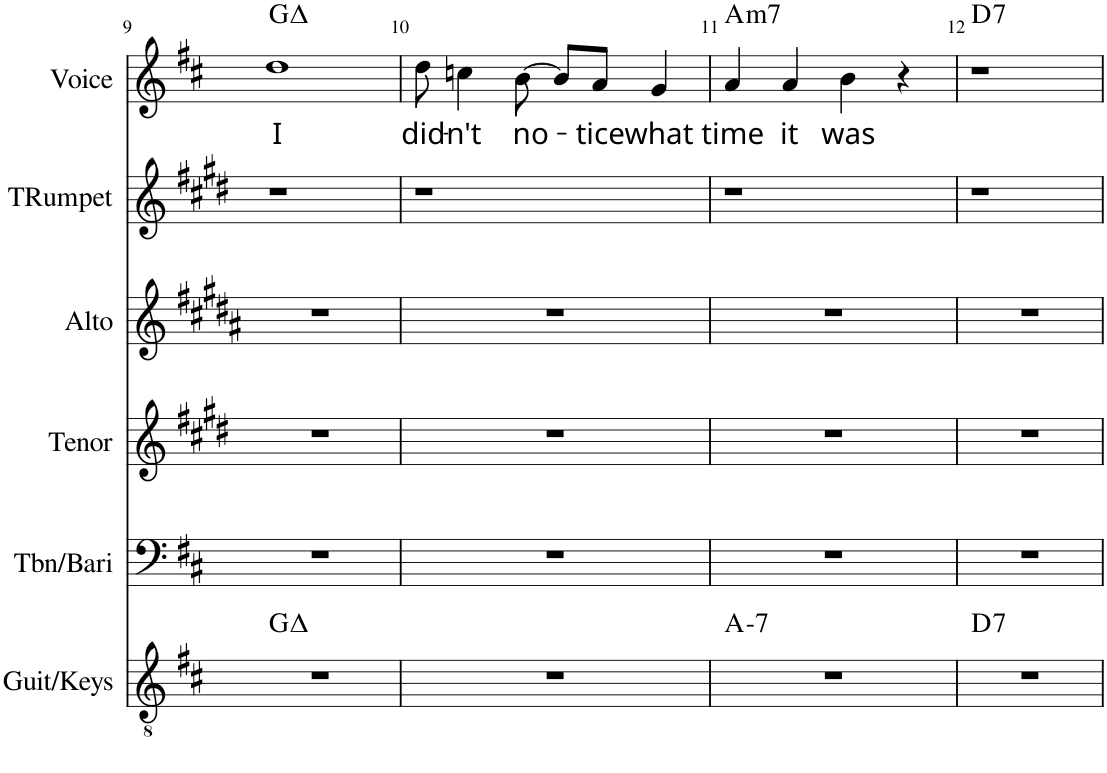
**kern	**harte	**kern	**kern	**kern	**kern	**kern	**text	**harte
*part6	*part6	*part5	*part4	*part3	*part2	*part1	*part1	*part1
*staff6	*	*staff5	*staff4	*staff3	*staff2	*staff1	*staff1	*
*I"Guit/Keys	*	*I"Tbn/Bari	*I"Tenor	*I"Alto	*I"Trumpet	*I"Voice	*	*
*I'Guit/Keys	*	*I'Tbn/Bari	*I'Tenor	*I'Alto	*I'TRumpet	*I'Voice	*	*
!!LO:PB:g=z
*clefGv2	*	*clefF4	*clefG2	*clefG2	*clefG2	*clefG2	*	*
*	*	*	*Trd8c14	*Trd5c9	*Trd1c2	*	*	*
*k[f#c#]	*	*k[f#c#]	*k[f#c#g#d#]	*k[f#c#g#d#a#]	*k[f#c#g#d#]	*k[f#c#]	*	*
*D:	*	*D:	*	*	*	*D:	*	*
*M4/4	*	*M4/4	*M4/4	*M4/4	*M4/4	*M4/4	*	*
=9	=9	=9	=9	=9	=9	=9	=9	=9
!	!	!	!	!	!	!	!LO:LY:b	!
1r	G:maj	1r	1r	1r	1r	1dd	I	G:maj
=10	=10	=10	=10	=10	=10	=10	=10	=10
!	!	!	!	!	!	!	!LO:LY:b	!
1r	.	1r	1r	1r	1r	8dd\	did-	.
!	!	!	!	!	!	!	!LO:LY:b	!
.	.	.	.	.	.	4ccn\	-n't	.
!	!	!	!	!	!	!	!LO:LY:b	!
.	.	.	.	.	.	[8b\	no-	.
.	.	.	.	.	.	8b/L]	.	.
!	!	!	!	!	!	!	!LO:LY:b	!
.	.	.	.	.	.	8a/J	-tice	.
!	!	!	!	!	!	!	!LO:LY:b	!
.	.	.	.	.	.	4g/	what	.
=11	=11	=11	=11	=11	=11	=11	=11	=11
!	!LO:H:kt=7	!	!	!	!	!	!LO:LY:b	!LO:H:kt=m7
1r	A:min7	1r	1r	1r	1r	4a/	time	A:min7
!	!	!	!	!	!	!	!LO:LY:b	!
.	.	.	.	.	.	4a/	it	.
!	!	!	!	!	!	!	!LO:LY:b	!
.	.	.	.	.	.	4b\	was	.
.	.	.	.	.	.	4r	.	.
=12	=12	=12	=12	=12	=12	=12	=12	=12
!	!LO:H:kt=7	!	!	!	!	!	!	!LO:H:kt=7
1r	D:7	1r	1r	1r	1r	1r	.	D:7
=	=	=	=	=	=	=	=	=
*-	*-	*-	*-	*-	*-	*-	*-	*-
